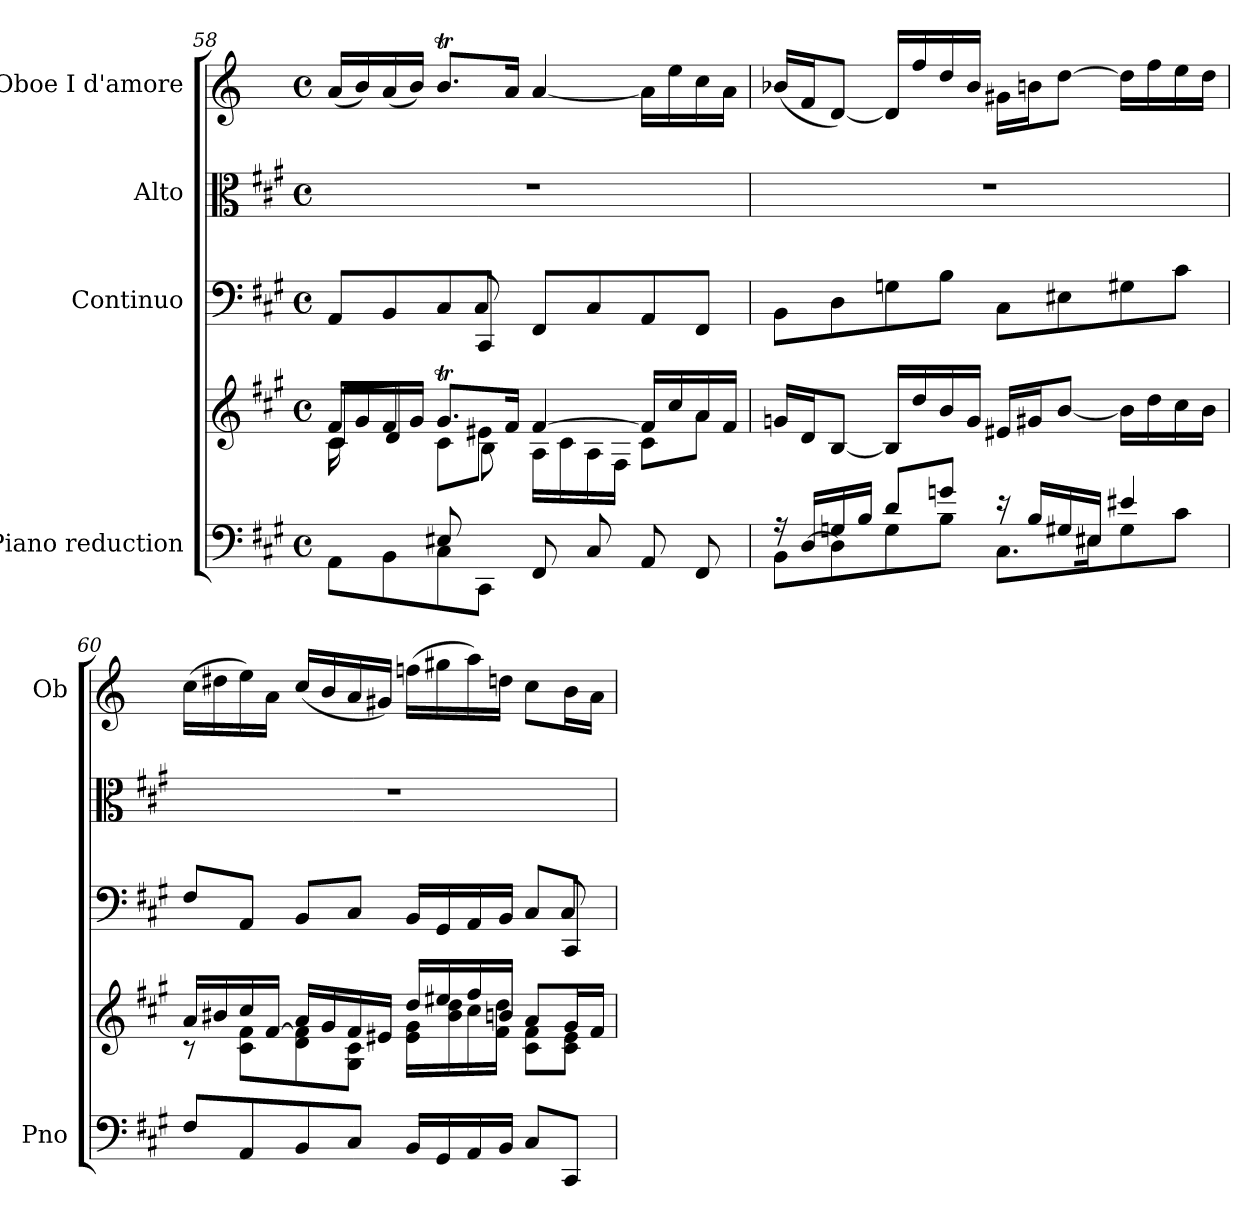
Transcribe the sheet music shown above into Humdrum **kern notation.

**kern	**kern	**kern	**kern	**kern
*part4	*part4	*part3	*part2	*part1
*staff5	*staff4	*staff3	*staff2	*staff1
*I"Piano reduction	*	*I"Continuo	*I"Alto	*I"Oboe I d'amore
*I'Pno	*	*	*	*I'Ob
!!LO:LB:g=z
*clefF4	*clefG2	*clefF4	*clefC3	*clefG2
*	*	*	*	*ITrd2c3
*k[f#c#g#]	*k[f#c#g#]	*k[f#c#g#]	*k[f#c#g#]	*k[f#c#g#]
*M4/4	*M4/4	*M4/4	*M4/4	*M4/4
*met(c)	*met(c)	*met(c)	*met(c)	*met(c)
=58	=58	=58	=58	=58
*^	*^	*^	*	*
*	*	*	*^	*	*	*	*
16ryy	8AA\L	16f#/LL	8c#/L	16c#\LL	8AA/L	4.ryy	1r	(16f#/LL
16B/	.	16g#/	.	16ryy	.	.	.	16g#/)
*	*	*	*v	*v	*	*	*	*
16A/	8BB\	16f#/	8d\J	8BB/	.	.	(16f#/
16B/JJ	.	16g#/JJ	.	.	.	.	16g#/JJ)
8E#X/L	8C#\	8.g#t/L	8c#\L	8C#/	.	.	8.g#t/L
*	*	*	*^	*	*	*	*
8ryy	8CC#\J	.	8e#X\J	8B\J	8CC#/J	8C#!/	.	.
.	.	16f#/Jk	.	.	.	.	.	16f#/Jk
8FF#/L	2ryy	[4f#/	16A\LL	2ryy	8FF#/L	2ryy	.	[4f#/
.	.	.	16c#\	.	.	.	.	.
8C#/	.	.	16A\	.	8C#/	.	.	.
.	.	.	16F#\JJ	.	.	.	.	.
8AA/	.	16f#/LL]	8c#\L	.	8AA/	.	.	16f#\LL]
.	.	16cc#/	.	.	.	.	.	16cc#\
8FF#/J	.	16a/	8a\J	.	8FF#/J	.	.	16a\
.	.	16f#/JJ	.	.	.	.	.	16f#\JJ
*	*	*v	*v	*v	*	*	*	*
*	*	*	*v	*v	*	*
=59	=59	=59	=59	=59	=59
16r	8BB\L	16gn/LL	8BB\L	1r	(16gn/LL
[<16D/LL	.	16d/J	.	.	16d/J
16Gn/	8D\]	[8B/J	8D\	.	[8B/J)
16B/JJ	.	.	.	.	.
8d/L	8G\	16B/LL]	8Gn\	.	16B/LL]
.	.	16dd/	.	.	16dd/
8gn/J	8B\J	16b/	8B\J	.	16b/
.	.	16g/JJ	.	.	16g/JJ
16r	8.C#\L	16e#X/LL	8C#\L	.	16e#X\LL
16B/LL	.	16g#X/J	.	.	16g#X\J
16G#X/	.	[8b/J	8E#X\	.	[8b\J
16E#X/JJ	16E#\K	.	.	.	.
4e#X/	8G#\	16b\LL]	8G#X\	.	16b\LL]
.	.	16dd\	.	.	16dd\
.	8c#\J	16cc#\	8c#\J	.	16cc#\
.	.	16b\JJ	.	.	16b\JJ
*v	*v	*	*	*	*
=60	=60	=60	=60	=60
*	*^	*^	*	*
8F#/L	16a/LL	8r	8F#/L	2..ryy	1r	(16a\LL
.	16b#X/	.	.	.	.	16b#X\
8AA/	16cc#/	8c#\ 8f#\L	8AA/J	.	.	16cc#\)
.	[<16f#/JJ	.	.	.	.	16f#\JJ
8BB/	16a/LL	8d\ 8f#\]	8BB/L	.	.	(16a/LL
.	16g#/	.	.	.	.	16g#/
8C#/J	16f#/	8G#\ 8c#\J	8C#/J	.	.	16f#/
.	16e#X/JJ	.	.	.	.	16e#X/JJ)
16BB/LL	16dd/LL	16e#\ 16g#\LL	16BB/LL	.	.	(16ddn\LL
16GG#/	16ee#X/	16b#\ 16dd\	16GG#/	.	.	16ee#X\
16AA/	16ff#/	16cc#\	16AA/	.	.	16ff#\)
16BB/JJ	16bn/JJ	16f#\ 16dd\JJ	16BB/JJ	.	.	16bn\JJ
8C#/L	8a/L	8c#\ 8f#\L	8C#/L	.	.	8a\L
8CC#/J	16g#/L	8c#\ 8e#\J	8CC#/J	8C#!/	.	16g#\L
.	16f#/JJ	.	.	.	.	16f#\JJ
*	*v	*v	*	*	*	*
*	*	*v	*v	*	*
=	=	=	=	=
*-	*-	*-	*-	*-
